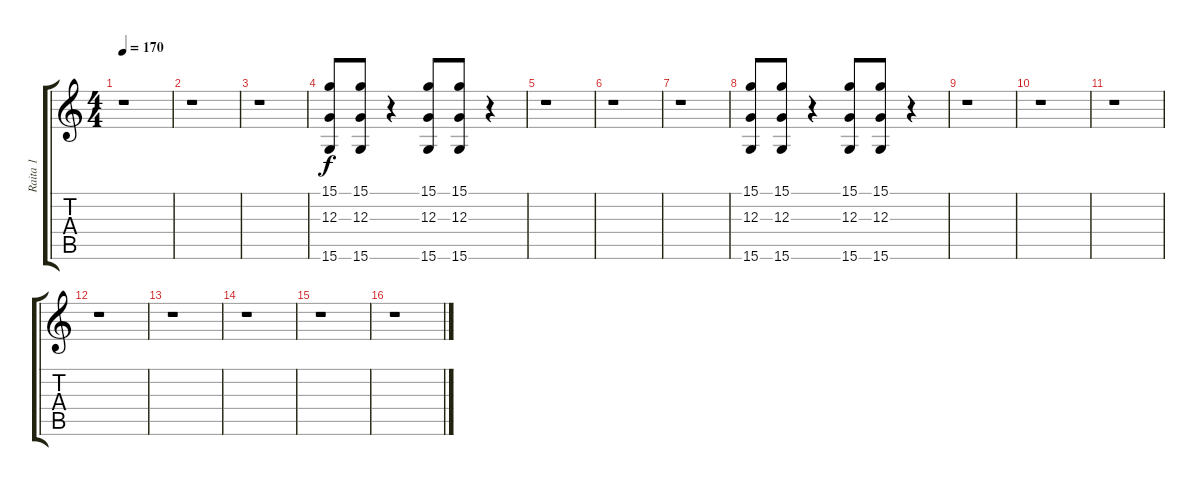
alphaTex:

\track ("Raita 1" "Raita 1") {instrument acousticgrandpiano}
\staff {score tabs}
\tuning (E4 B3 G3 D3 A2 E2) {hide}
\ts (4 4)
\tempo 170
\clef g2
\ks c
r.1{dy f instrument acousticgrandpiano} |
r.1 |
r.1 |
(15.1 12.3 15.6).8 (15.1 12.3 15.6).8 r.4 (15.1 12.3 15.6).8 (15.1 12.3 15.6).8 r.4 |
r.1 |
r.1 |
r.1 |
(15.1 12.3 15.6).8 (15.1 12.3 15.6).8 r.4 (15.1 12.3 15.6).8 (15.1 12.3 15.6).8 r.4 |
r.1 |
r.1 |
r.1 |
r.1 |
r.1 |
r.1 |
r.1 |
r.1
